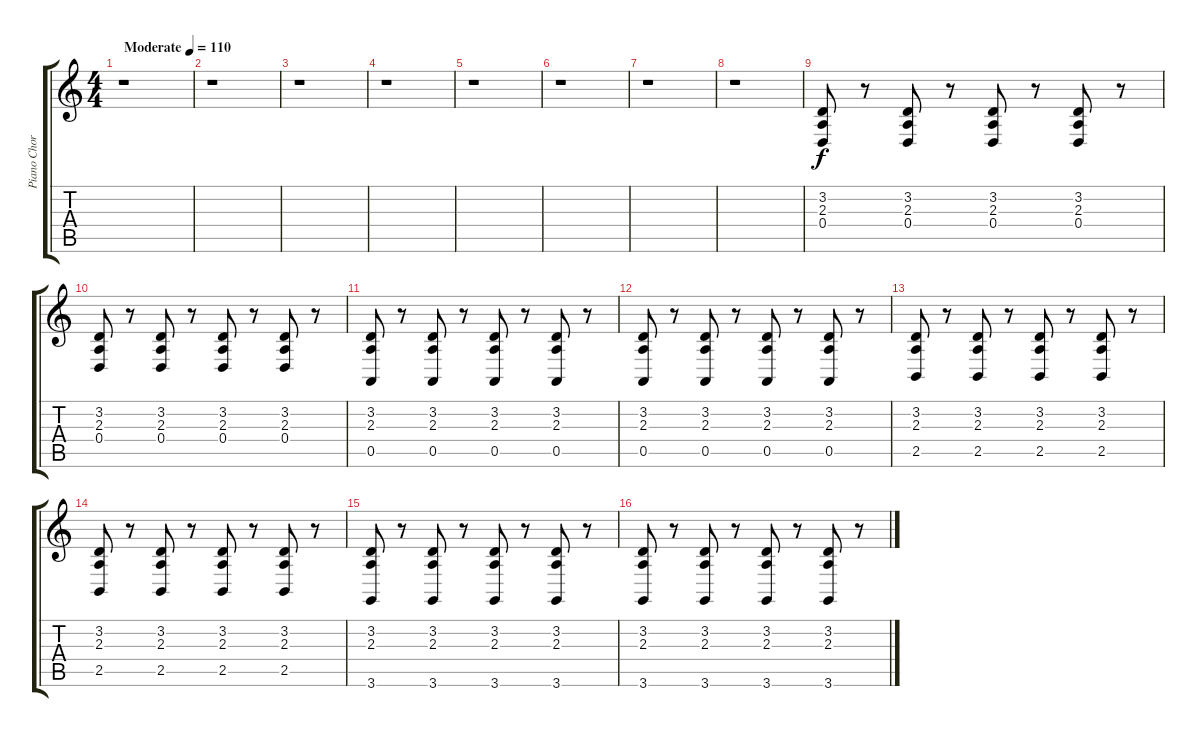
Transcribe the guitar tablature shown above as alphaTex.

\track ("Piano Chords" "Piano Chor") {instrument acousticgrandpiano}
\staff {score tabs}
\tuning (E4 B3 G3 D3 A2 E2) {hide}
\ts (4 4)
\tempo (110 "Moderate")
\clef g2
\ks c
r.1{dy f instrument acousticgrandpiano} |
r.1 |
r.1 |
r.1 |
r.1 |
r.1 |
r.1 |
r.1 |
(3.2 2.3 0.4).8 r.8 (3.2 2.3 0.4).8 r.8 (3.2 2.3 0.4).8 r.8 (3.2 2.3 0.4).8 r.8 |
(3.2 2.3 0.4).8 r.8 (3.2 2.3 0.4).8 r.8 (3.2 2.3 0.4).8 r.8 (3.2 2.3 0.4).8 r.8 |
(3.2 2.3 0.5).8 r.8 (3.2 2.3 0.5).8 r.8 (3.2 2.3 0.5).8 r.8 (3.2 2.3 0.5).8 r.8 |
(3.2 2.3 0.5).8 r.8 (3.2 2.3 0.5).8 r.8 (3.2 2.3 0.5).8 r.8 (3.2 2.3 0.5).8 r.8 |
(3.2 2.3 2.5).8 r.8 (3.2 2.3 2.5).8 r.8 (3.2 2.3 2.5).8 r.8 (3.2 2.3 2.5).8 r.8 |
(3.2 2.3 2.5).8 r.8 (3.2 2.3 2.5).8 r.8 (3.2 2.3 2.5).8 r.8 (3.2 2.3 2.5).8 r.8 |
(3.2 2.3 3.6).8 r.8 (3.2 2.3 3.6).8 r.8 (3.2 2.3 3.6).8 r.8 (3.2 2.3 3.6).8 r.8 |
(3.2 2.3 3.6).8 r.8 (3.2 2.3 3.6).8 r.8 (3.2 2.3 3.6).8 r.8 (3.2 2.3 3.6).8 r.8
